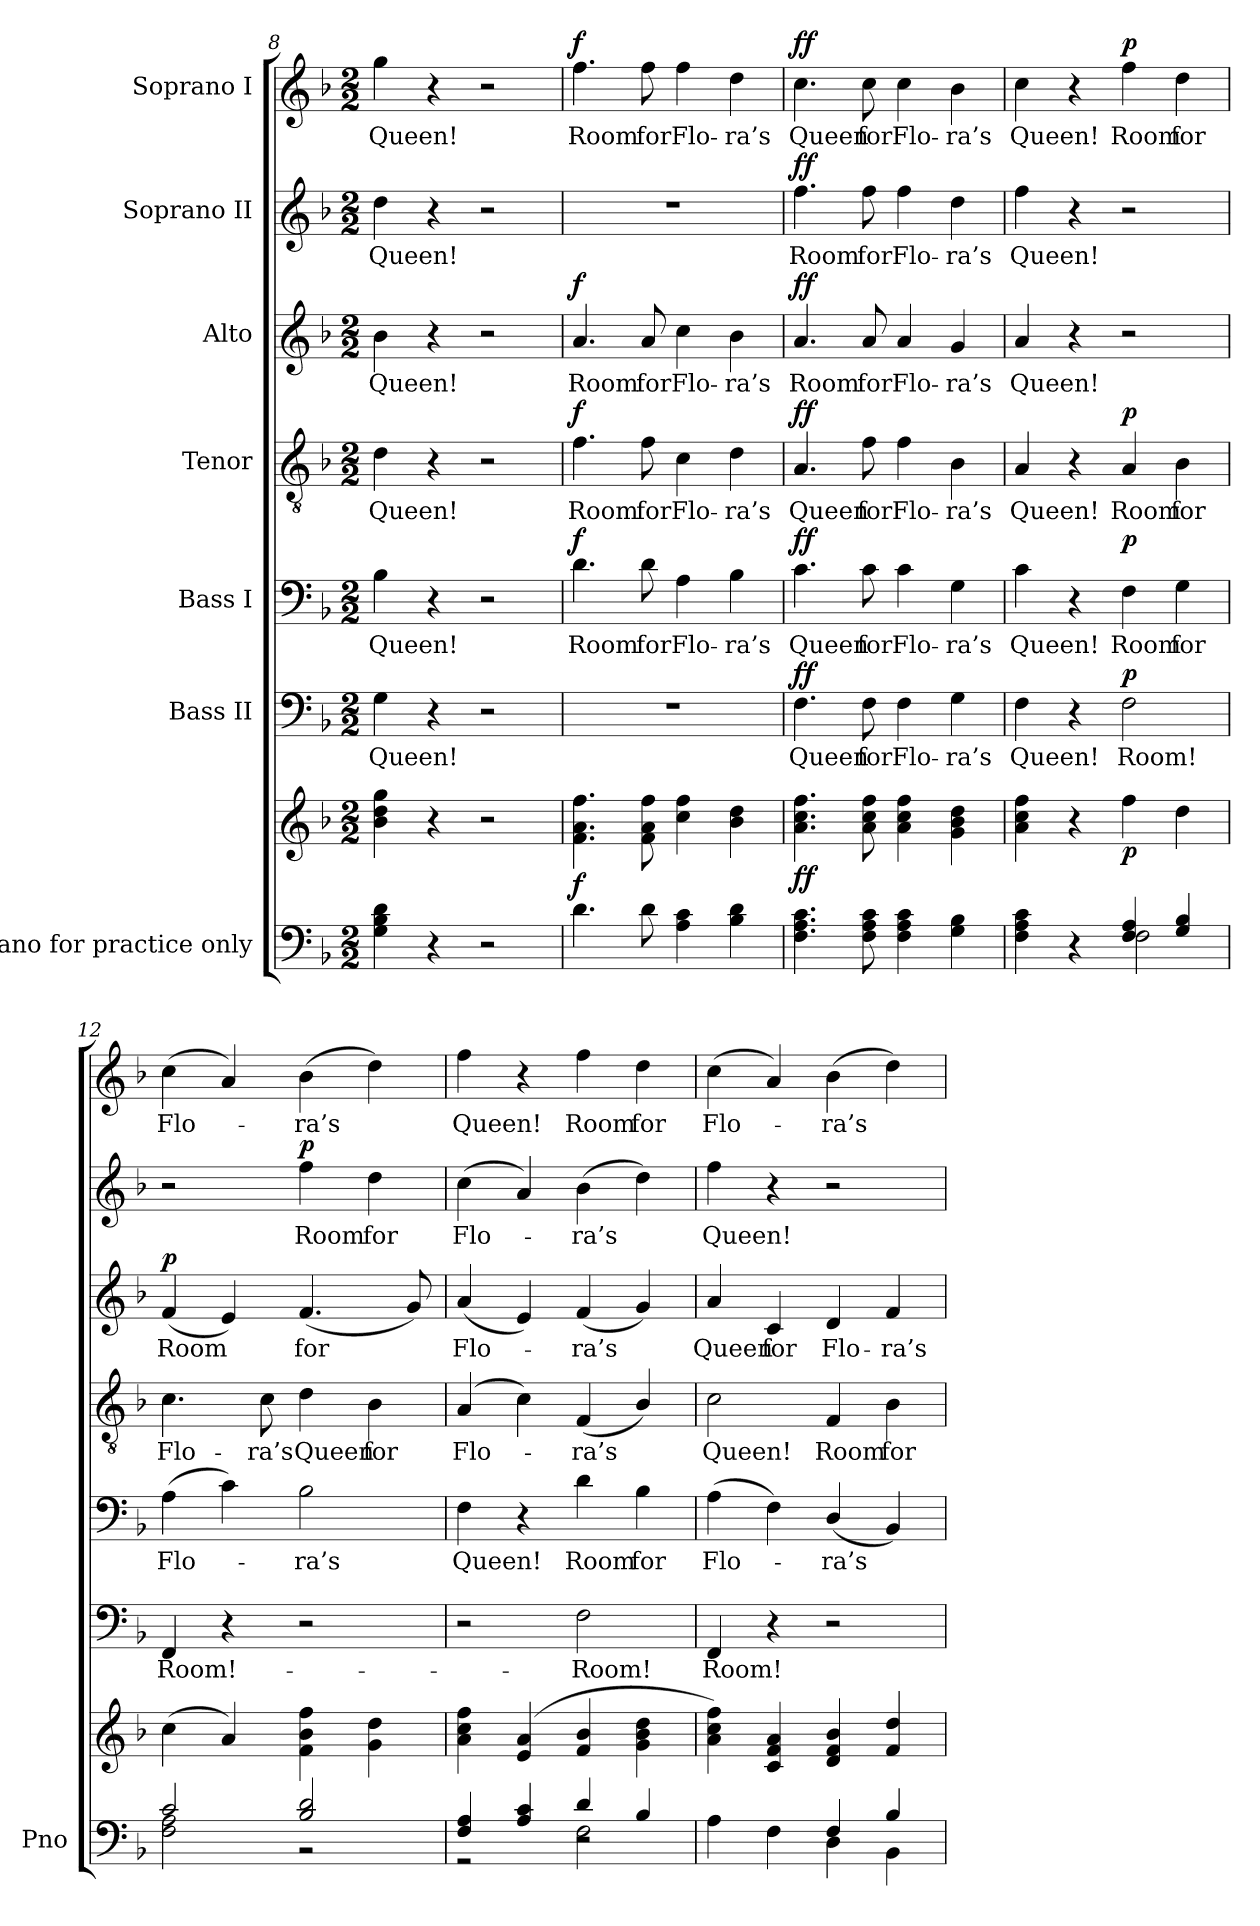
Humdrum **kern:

**kern	**kern	**dynam	**kern	**text	**dynam	**kern	**text	**dynam	**kern	**text	**dynam	**kern	**text	**dynam	**kern	**text	**dynam	**kern	**text	**dynam
*part7	*part7	*part7	*part6	*part6	*part6	*part5	*part5	*part5	*part4	*part4	*part4	*part3	*part3	*part3	*part2	*part2	*part2	*part1	*part1	*part1
*staff8	*staff7	*staff7/8	*staff6	*staff6	*staff6	*staff5	*staff5	*staff5	*staff4	*staff4	*staff4	*staff3	*staff3	*staff3	*staff2	*staff2	*staff2	*staff1	*staff1	*staff1
*I"Piano for practice only	*	*	*I"Bass II	*	*	*I"Bass I	*	*	*I"Tenor	*	*	*I"Alto	*	*	*I"Soprano II	*	*	*I"Soprano I	*	*
*I'Pno	*	*	*	*	*	*	*	*	*	*	*	*	*	*	*	*	*	*	*	*
*clefF4	*clefG2	*	*clefF4	*	*	*clefF4	*	*	*clefGv2	*	*	*clefG2	*	*	*clefG2	*	*	*clefG2	*	*
*k[b-]	*k[b-]	*	*k[b-]	*	*	*k[b-]	*	*	*k[b-]	*	*	*k[b-]	*	*	*k[b-]	*	*	*k[b-]	*	*
*M2/2	*M2/2	*	*M2/2	*	*	*M2/2	*	*	*M2/2	*	*	*M2/2	*	*	*M2/2	*	*	*M2/2	*	*
=8	=8	=8	=8	=8	=8	=8	=8	=8	=8	=8	=8	=8	=8	=8	=8	=8	=8	=8	=8	=8
!	!	!	!	!LO:LY:b	!	!	!LO:LY:b	!	!	!LO:LY:b	!	!	!LO:LY:b	!	!	!LO:LY:b	!	!	!LO:LY:b	!
4G\ 4B-\ 4d\	4b-\ 4dd\ 4gg\	.	4G\	Queen!	.	4B-\	Queen!	.	4d\	Queen!	.	4b-\	Queen!	.	4dd\	Queen!	.	4gg\	Queen!	.
4r	4r	.	4r	.	.	4r	.	.	4r	.	.	4r	.	.	4r	.	.	4r	.	.
2r	2r	.	2r	.	.	2r	.	.	2r	.	.	2r	.	.	2r	.	.	2r	.	.
=9	=9	=9	=9	=9	=9	=9	=9	=9	=9	=9	=9	=9	=9	=9	=9	=9	=9	=9	=9	=9
!	!	!LO:DY:b	!	!	!	!	!LO:LY:b	!LO:DY:a	!	!LO:LY:b	!LO:DY:a	!	!LO:LY:b	!LO:DY:a	!	!	!	!	!LO:LY:b	!LO:DY:a
4.d\	4.f\ 4.a\ 4.ff\	f	1r	.	.	4.d\	Room	f	4.f\	Room	f	4.a/	Room	f	1r	.	.	4.ff\	Room	f
!	!	!	!	!	!	!	!LO:LY:b	!	!	!LO:LY:b	!	!	!LO:LY:b	!	!	!	!	!	!LO:LY:b	!
8d\	8f\ 8a\ 8ff\	.	.	.	.	8d\	for	.	8f\	for	.	8a/	for	.	.	.	.	8ff\	for	.
!	!	!	!	!	!	!	!LO:LY:b	!	!	!LO:LY:b	!	!	!LO:LY:b	!	!	!	!	!	!LO:LY:b	!
4A\ 4c\	4cc\ 4ff\	.	.	.	.	4A\	Flo-	.	4c\	Flo-	.	4cc\	Flo-	.	.	.	.	4ff\	Flo-	.
!	!	!	!	!	!	!	!LO:LY:b	!	!	!LO:LY:b	!	!	!LO:LY:b	!	!	!	!	!	!LO:LY:b	!
4B-\ 4d\	4b-\ 4dd\	.	.	.	.	4B-\	-ra’s	.	4d\	-ra’s	.	4b-\	-ra’s	.	.	.	.	4dd\	-ra’s	.
!!LO:PB:g=z
=10	=10	=10	=10	=10	=10	=10	=10	=10	=10	=10	=10	=10	=10	=10	=10	=10	=10	=10	=10	=10
!	!	!LO:DY:b	!	!LO:LY:b	!LO:DY:a	!	!LO:LY:b	!LO:DY:a	!	!LO:LY:b	!LO:DY:a	!	!LO:LY:b	!LO:DY:a	!	!LO:LY:b	!LO:DY:a	!	!LO:LY:b	!LO:DY:a
4.F\ 4.A\ 4.c\	4.a\ 4.cc\ 4.ff\	ff	4.F\	Queen	ff	4.c\	Queen	ff	4.A/	Queen	ff	4.a/	Room	ff	4.ff\	Room	ff	4.cc\	Queen	ff
!	!	!	!	!LO:LY:b	!	!	!LO:LY:b	!	!	!LO:LY:b	!	!	!LO:LY:b	!	!	!LO:LY:b	!	!	!LO:LY:b	!
8F\ 8A\ 8c\	8a\ 8cc\ 8ff\	.	8F\	for	.	8c\	for	.	8f\	for	.	8a/	for	.	8ff\	for	.	8cc\	for	.
!	!	!	!	!LO:LY:b	!	!	!LO:LY:b	!	!	!LO:LY:b	!	!	!LO:LY:b	!	!	!LO:LY:b	!	!	!LO:LY:b	!
4F\ 4A\ 4c\	4a\ 4cc\ 4ff\	.	4F\	Flo-	.	4c\	Flo-	.	4f\	Flo-	.	4a/	Flo-	.	4ff\	Flo-	.	4cc\	Flo-	.
!	!	!	!	!LO:LY:b	!	!	!LO:LY:b	!	!	!LO:LY:b	!	!	!LO:LY:b	!	!	!LO:LY:b	!	!	!LO:LY:b	!
4G\ 4B-\	4g\ 4b-\ 4dd\	.	4G\	-ra’s	.	4G\	-ra’s	.	4B-\	-ra’s	.	4g/	-ra’s	.	4dd\	-ra’s	.	4b-\	-ra’s	.
=11	=11	=11	=11	=11	=11	=11	=11	=11	=11	=11	=11	=11	=11	=11	=11	=11	=11	=11	=11	=11
*^	*	*	*	*	*	*	*	*	*	*	*	*	*	*	*	*	*	*	*	*
!	!	!	!	!	!LO:LY:b	!	!	!LO:LY:b	!	!	!LO:LY:b	!	!	!LO:LY:b	!	!	!LO:LY:b	!	!	!LO:LY:b	!
4F\ 4A\ 4c\	2ryy	4a\ 4cc\ 4ff\	.	4F\	Queen!	.	4c\	Queen!	.	4A/	Queen!	.	4a/	Queen!	.	4ff\	Queen!	.	4cc\	Queen!	.
4r	.	4r	.	4r	.	.	4r	.	.	4r	.	.	4r	.	.	4r	.	.	4r	.	.
!	!	!	!LO:DY:b	!	!LO:LY:b	!LO:DY:a	!	!LO:LY:b	!LO:DY:a	!	!LO:LY:b	!LO:DY:a	!	!	!	!	!	!	!	!LO:LY:b	!LO:DY:a
4F/ 4A/	2F\	4ff\	p	2F\	Room!	p	4F\	Room	p	4A/	Room	p	2r	.	.	2r	.	.	4ff\	Room	p
!	!	!	!	!	!	!	!	!LO:LY:b	!	!	!LO:LY:b	!	!	!	!	!	!	!	!	!LO:LY:b	!
4G/ 4B-/	.	4dd\	.	.	.	.	4G\	for	.	4B-\	for	.	.	.	.	.	.	.	4dd\	for	.
=12	=12	=12	=12	=12	=12	=12	=12	=12	=12	=12	=12	=12	=12	=12	=12	=12	=12	=12	=12	=12	=12
!	!	!	!	!	!LO:LY:b	!	!	!LO:LY:b	!	!	!LO:LY:b	!	!	!LO:LY:b	!LO:DY:a	!	!	!	!	!LO:LY:b	!
2c/	2F\ 2A\	(4cc\	.	4FF/	Room!-	.	(4A\	Flo-	.	4.c\	Flo-	.	(4f/	Room	p	2r	.	.	(4cc\	Flo-	.
.	.	4a/)	.	4r	.	.	4c\)	.	.	.	.	.	4e/)	.	.	.	.	.	4a/)	.	.
!	!	!	!	!	!	!	!	!	!	!	!LO:LY:b	!	!	!	!	!	!	!	!	!	!
.	.	.	.	.	.	.	.	.	.	8c\	-ra’s	.	.	.	.	.	.	.	.	.	.
!	!	!	!	!	!	!	!	!LO:LY:b	!	!	!LO:LY:b	!	!	!LO:LY:b	!	!	!LO:LY:b	!LO:DY:a	!	!LO:LY:b	!
2B-/ 2d/	2r	4f\ 4b-\ 4ff\	.	2r	.	.	2B-\	-ra’s	.	4d\	Queen	.	(4.f/	for	.	4ff\	Room	p	(4b-\	-ra’s	.
!	!	!	!	!	!	!	!	!	!	!	!LO:LY:b	!	!	!	!	!	!LO:LY:b	!	!	!	!
.	.	4g\ 4dd\	.	.	.	.	.	.	.	4B-\	for	.	.	.	.	4dd\	for	.	4dd\)	.	.
.	.	.	.	.	.	.	.	.	.	.	.	.	8g/)	.	.	.	.	.	.	.	.
=13	=13	=13	=13	=13	=13	=13	=13	=13	=13	=13	=13	=13	=13	=13	=13	=13	=13	=13	=13	=13	=13
*	*^	*	*	*	*	*	*	*	*	*	*	*	*	*	*	*	*	*	*	*	*
!	!	!	!	!	!	!	!	!	!LO:LY:b	!	!	!LO:LY:b	!	!	!LO:LY:b	!	!	!LO:LY:b	!	!	!LO:LY:b	!
4F/ 4A/	2ryy	2r	4a\ 4cc\ 4ff\	.	2r	.	.	4F\	Queen!	.	(4A/	Flo-	.	(4a/	Flo-	.	(4cc\	Flo-	.	4ff\	Queen!	.
4A/ 4c/	.	.	(4e/ 4a/	.	.	.	.	4r	.	.	4c\)	.	.	4e/)	.	.	4a/)	.	.	4r	.	.
!	!	!	!	!	!	!LO:LY:b	!	!	!LO:LY:b	!	!	!LO:LY:b	!	!	!LO:LY:b	!	!	!LO:LY:b	!	!	!LO:LY:b	!
4d/	2r	2F\	4f/ 4b-/	.	2F\	Room!	.	4d\	Room	.	(4F/	-ra’s	.	(4f/	-ra’s	.	(4b-\	-ra’s	.	4ff\	Room	.
!	!	!	!	!	!	!	!	!	!LO:LY:b	!	!	!	!	!	!	!	!	!	!	!	!LO:LY:b	!
4B-/	.	.	4g\ 4b-\ 4dd\	.	.	.	.	4B-\	for	.	4B-/)	.	.	4g/)	.	.	4dd\)	.	.	4dd\	for	.
*	*v	*v	*	*	*	*	*	*	*	*	*	*	*	*	*	*	*	*	*	*	*	*
=14	=14	=14	=14	=14	=14	=14	=14	=14	=14	=14	=14	=14	=14	=14	=14	=14	=14	=14	=14	=14	=14
!	!	!	!	!	!LO:LY:b	!	!	!LO:LY:b	!	!	!LO:LY:b	!	!	!LO:LY:b	!	!	!LO:LY:b	!	!	!LO:LY:b	!
4A\	2ryy	4a\ 4cc\ 4ff\)	.	4FF/	Room!-	.	(4A\	Flo-	.	2c\	Queen!	.	4a/	Queen	.	4ff\	Queen!	.	(4cc\	Flo-	.
!	!	!	!	!	!	!	!	!	!	!	!	!	!	!LO:LY:b	!	!	!	!	!	!	!
4F\	.	4c/ 4f/ 4a/	.	4r	.	.	4F\)	.	.	.	.	.	4c/	for	.	4r	.	.	4a/)	.	.
!	!	!	!	!	!	!	!	!LO:LY:b	!	!	!LO:LY:b	!	!	!LO:LY:b	!	!	!	!	!	!LO:LY:b	!
4F/	4D\	4d/ 4f/ 4b-/	.	2r	.	.	(4D/	-ra’s	.	4F/	Room	.	4d/	Flo-	.	2r	.	.	(4b-\	-ra’s	.
!	!	!	!	!	!	!	!	!	!	!	!LO:LY:b	!	!	!LO:LY:b	!	!	!	!	!	!	!
4B-/	4BB-\	4f/ 4dd/	.	.	.	.	4BB-/)	.	.	4B-\	for	.	4f/	-ra’s	.	.	.	.	4dd\)	.	.
*v	*v	*	*	*	*	*	*	*	*	*	*	*	*	*	*	*	*	*	*	*	*
=	=	=	=	=	=	=	=	=	=	=	=	=	=	=	=	=	=	=	=	=
*-	*-	*-	*-	*-	*-	*-	*-	*-	*-	*-	*-	*-	*-	*-	*-	*-	*-	*-	*-	*-
